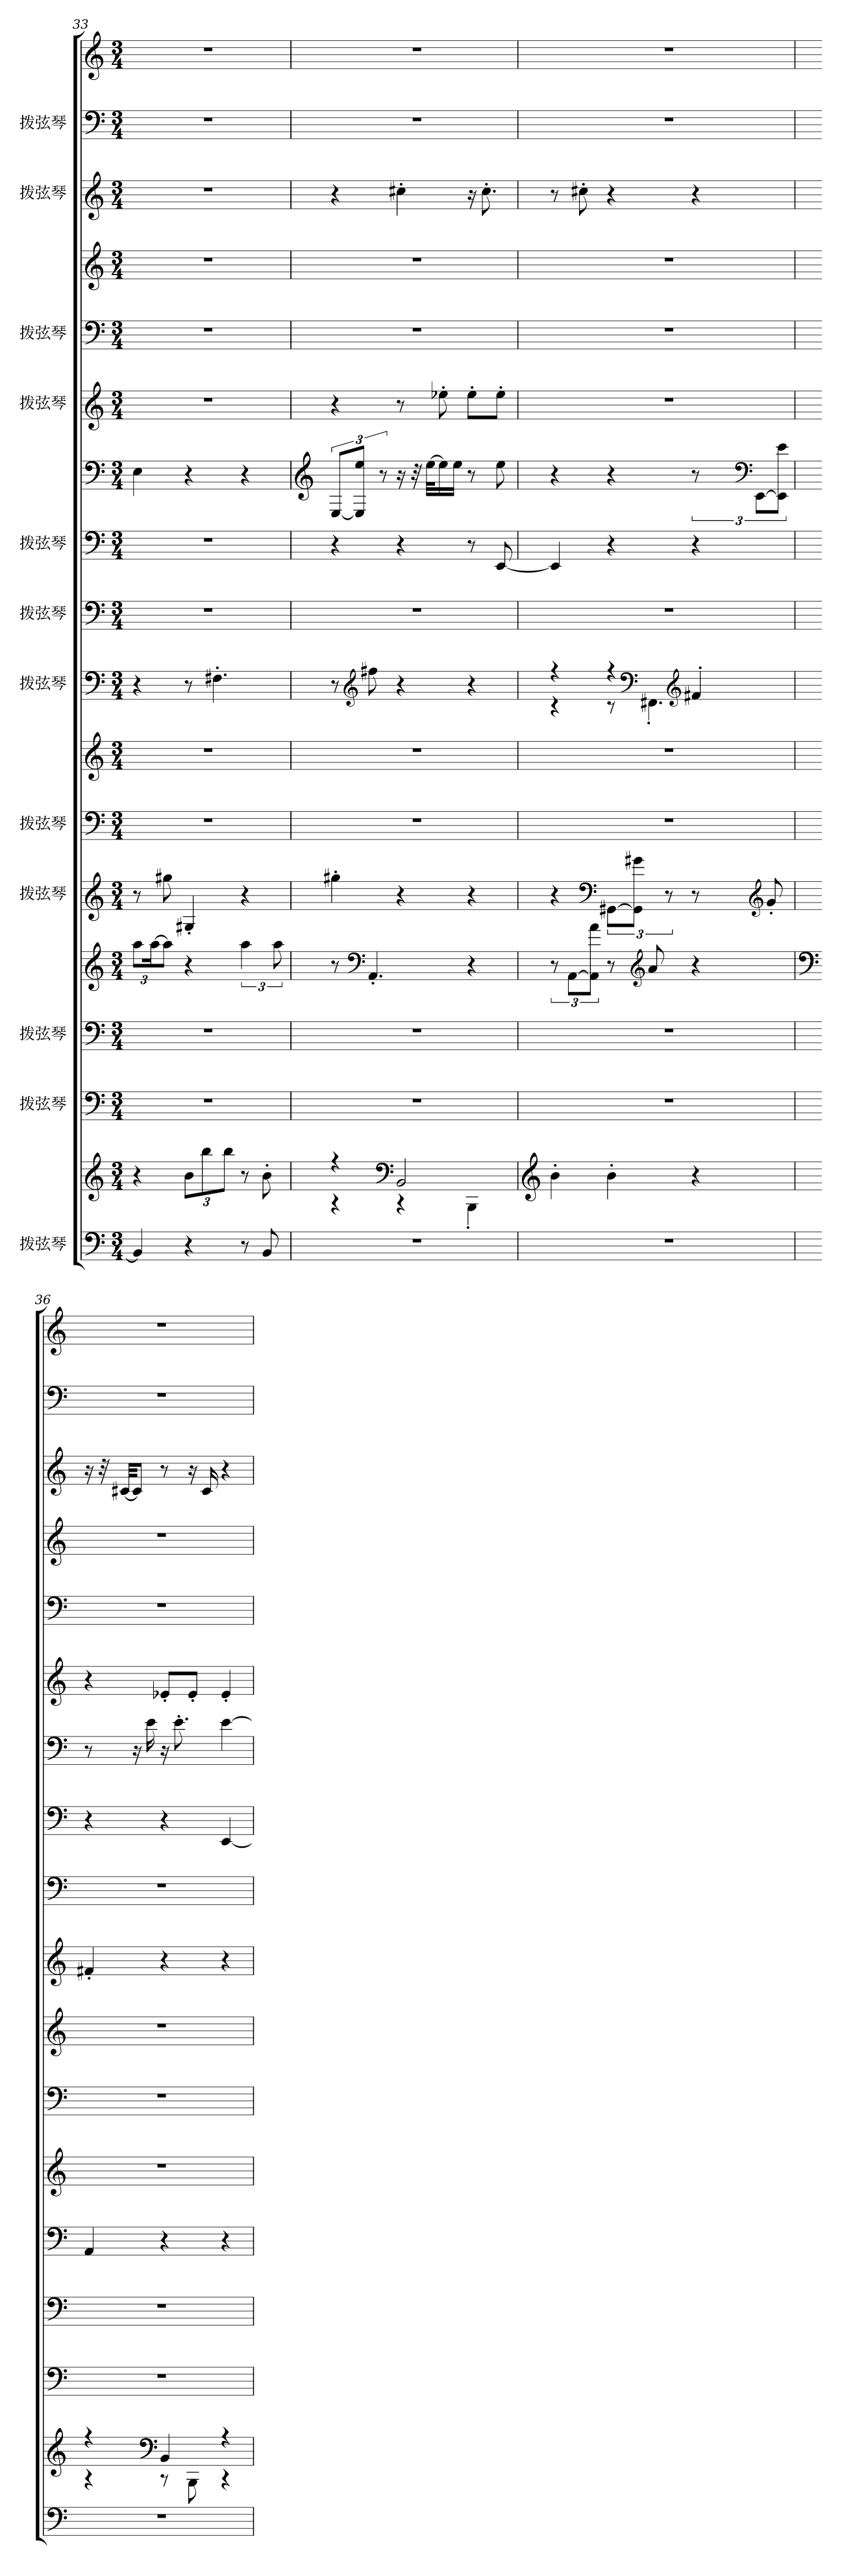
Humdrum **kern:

**kern	**kern	**kern	**kern	**kern	**kern	**kern	**kern	**kern	**kern	**kern	**kern	**kern	**kern	**kern	**kern	**kern	**kern
*part12	*part12	*part11	*part10	*part10	*part9	*part8	*part8	*part7	*part6	*part5	*part5	*part4	*part3	*part3	*part2	*part1	*part1
*staff18	*staff17	*staff16	*staff15	*staff14	*staff13	*staff12	*staff11	*staff10	*staff9	*staff8	*staff7	*staff6	*staff5	*staff4	*staff3	*staff2	*staff1
*I"拨弦琴	*	*I"拨弦琴	*I"拨弦琴	*	*I"拨弦琴	*I"拨弦琴	*	*I"拨弦琴	*I"拨弦琴	*I"拨弦琴	*	*I"拨弦琴	*I"拨弦琴	*	*I"拨弦琴	*I"拨弦琴	*
*clefF4	*clefG2	*clefF4	*clefF4	*clefG2	*clefG2	*clefF4	*clefG2	*clefF4	*clefF4	*clefF4	*clefF4	*clefG2	*clefF4	*clefG2	*clefG2	*clefF4	*clefG2
*k[]	*k[]	*k[]	*k[]	*k[]	*k[]	*k[]	*k[]	*k[]	*k[]	*k[]	*k[]	*k[]	*k[]	*k[]	*k[]	*k[]	*k[]
*M3/4	*M3/4	*M3/4	*M3/4	*M3/4	*M3/4	*M3/4	*M3/4	*M3/4	*M3/4	*M3/4	*M3/4	*M3/4	*M3/4	*M3/4	*M3/4	*M3/4	*M3/4
*	*	*	*	*Xbrackettup	*	*	*	*	*	*	*	*	*	*	*	*	*
=33	=33	=33	=33	=33	=33	=33	=33	=33	=33	=33	=33	=33	=33	=33	=33	=33	=33
4BB/]	4r	2.r	2.r	12aa\L	8r	2.r	2.r	4r	2.r	2.r	4E\	2.r	2.r	2.r	2.r	2.r	2.r
.	.	.	.	[24aa\K	.	.	.	.	.	.	.	.	.	.	.	.	.
.	.	.	.	8aa\J]	8gg#X\	.	.	.	.	.	.	.	.	.	.	.	.
*	*Xbrackettup	*	*	*	*	*	*	*	*	*	*	*	*	*	*	*	*
4r	12b\L	.	.	4r	4G#X'/	.	.	8r	.	.	4r	.	.	.	.	.	.
.	12bb\	.	.	.	.	.	.	.	.	.	.	.	.	.	.	.	.
.	.	.	.	.	.	.	.	4.F#X'\	.	.	.	.	.	.	.	.	.
.	12bb\J	.	.	.	.	.	.	.	.	.	.	.	.	.	.	.	.
*	*	*	*	*brackettup	*	*	*	*	*	*	*	*	*	*	*	*	*
8r	8r	.	.	6aa\	4r	.	.	.	.	.	4r	.	.	.	.	.	.
8BB/	8b'\	.	.	.	.	.	.	.	.	.	.	.	.	.	.	.	.
.	.	.	.	12aa\	.	.	.	.	.	.	.	.	.	.	.	.	.
!!LO:PB:g=z
=34	=34	=34	=34	=34	=34	=34	=34	=34	=34	=34	=34	=34	=34	=34	=34	=34	=34
*	*	*	*	*	*	*	*	*	*	*	*clefG2	*	*	*	*	*	*
*	*^	*	*	*	*	*	*	*	*	*	*	*	*	*	*	*	*
2.r	4r	4r	2.r	2.r	8r	4gg#X'\	2.r	2.r	8r	2.r	4r	[12E/L	4r	2.r	2.r	4r	2.r	2.r
.	.	.	.	.	.	.	.	.	.	.	.	12E/] 12ee/J	.	.	.	.	.	.
*	*	*	*	*	*clefF4	*	*	*	*clefG2	*	*	*	*	*	*	*	*	*
.	.	.	.	.	4.AA'/	.	.	.	8ff#X\	.	.	.	.	.	.	.	.	.
.	.	.	.	.	.	.	.	.	.	.	.	12r	.	.	.	.	.	.
*	*clefF4	*	*	*	*	*	*	*	*	*	*	*	*	*	*	*	*	*
.	2BB/	4r	.	.	.	4r	.	.	4r	.	4r	16r	8r	.	.	4cc#X'\	.	.
.	.	.	.	.	.	.	.	.	.	.	.	32r	.	.	.	.	.	.
.	.	.	.	.	.	.	.	.	.	.	.	[32ee\KLL	.	.	.	.	.	.
.	.	.	.	.	.	.	.	.	.	.	.	16ee\]	8ee-X'\	.	.	.	.	.
.	.	.	.	.	.	.	.	.	.	.	.	16ee\JJ	.	.	.	.	.	.
.	.	4BBB'\	.	.	4r	4r	.	.	4r	.	8r	8r	8ee-'\L	.	.	16r	.	.
.	.	.	.	.	.	.	.	.	.	.	.	.	.	.	.	8.cc#'\	.	.
.	.	.	.	.	.	.	.	.	.	.	[8EE/	8ee\	8ee-'\J	.	.	.	.	.
*	*v	*v	*	*	*	*	*	*	*	*	*	*	*	*	*	*	*	*
=35	=35	=35	=35	=35	=35	=35	=35	=35	=35	=35	=35	=35	=35	=35	=35	=35	=35
*	*clefG2	*	*	*	*	*	*	*	*	*	*	*	*	*	*	*	*
*	*	*	*	*	*	*	*	*^	*	*	*	*	*	*	*	*	*
2.r	4b'\	2.r	2.r	12r	4r	2.r	2.r	4r	4r	2.r	4EE/]	4r	2.r	2.r	2.r	8r	2.r	2.r
.	.	.	.	[12AA\L	.	.	.	.	.	.	.	.	.	.	.	.	.	.
.	.	.	.	.	.	.	.	.	.	.	.	.	.	.	.	8cc#X'\	.	.
.	.	.	.	12AA\] 12a\J	.	.	.	.	.	.	.	.	.	.	.	.	.	.
*	*	*	*	*	*clefF4	*	*	*	*	*	*	*	*	*	*	*	*	*
.	4b'\	.	.	8r	[12GG#X\L	.	.	4r	8r	.	4r	4r	.	.	.	4r	.	.
.	.	.	.	.	12GG#\] 12g#X\J	.	.	.	.	.	.	.	.	.	.	.	.	.
*	*	*	*	*clefG2	*	*	*	*clefF4	*	*	*	*	*	*	*	*	*	*
.	.	.	.	8a/	.	.	.	.	4.FF#X'\	.	.	.	.	.	.	.	.	.
.	.	.	.	.	12r	.	.	.	.	.	.	.	.	.	.	.	.	.
*	*	*	*	*	*	*	*	*clefG2	*	*	*	*	*	*	*	*	*	*
.	4r	.	.	4r	8r	.	.	4f#X'/	.	.	4r	12r	.	.	.	4r	.	.
*	*	*	*	*	*	*	*	*	*	*	*	*clefF4	*	*	*	*	*	*
.	.	.	.	.	.	.	.	.	.	.	.	[12EE\L	.	.	.	.	.	.
*	*	*	*	*	*clefG2	*	*	*	*	*	*	*	*	*	*	*	*	*
.	.	.	.	.	8g#'/	.	.	.	.	.	.	.	.	.	.	.	.	.
.	.	.	.	.	.	.	.	.	.	.	.	12EE\] 12e\J	.	.	.	.	.	.
*	*	*	*	*	*	*	*	*v	*v	*	*	*	*	*	*	*	*	*
!!LO:PB:g=z
=36	=36	=36	=36	=36	=36	=36	=36	=36	=36	=36	=36	=36	=36	=36	=36	=36	=36
*	*	*	*	*clefF4	*	*	*	*	*	*	*	*	*	*	*	*	*
*	*^	*	*	*	*	*	*	*	*	*	*	*	*	*	*	*	*
2.r	4r	4r	2.r	2.r	4AA/	2.r	2.r	2.r	4f#X'/	2.r	4r	8r	4r	2.r	2.r	16r	2.r	2.r
.	.	.	.	.	.	.	.	.	.	.	.	.	.	.	.	32r	.	.
.	.	.	.	.	.	.	.	.	.	.	.	.	.	.	.	[32c#X/KKL	.	.
.	.	.	.	.	.	.	.	.	.	.	.	16r	.	.	.	8c#/J]	.	.
.	.	.	.	.	.	.	.	.	.	.	.	16e\	.	.	.	.	.	.
*	*clefF4	*	*	*	*	*	*	*	*	*	*	*	*	*	*	*	*	*
.	4BB/	8r	.	.	4r	.	.	.	4r	.	4r	16r	8e-X'/L	.	.	8r	.	.
.	.	.	.	.	.	.	.	.	.	.	.	8.e'\	.	.	.	.	.	.
.	.	8BBB\	.	.	.	.	.	.	.	.	.	.	8e-'/J	.	.	16r	.	.
.	.	.	.	.	.	.	.	.	.	.	.	.	.	.	.	16c#/	.	.
.	4r	4r	.	.	4r	.	.	.	4r	.	[4EE/	[4e\	4e-'/	.	.	4r	.	.
*	*v	*v	*	*	*	*	*	*	*	*	*	*	*	*	*	*	*	*
=	=	=	=	=	=	=	=	=	=	=	=	=	=	=	=	=	=
*-	*-	*-	*-	*-	*-	*-	*-	*-	*-	*-	*-	*-	*-	*-	*-	*-	*-
